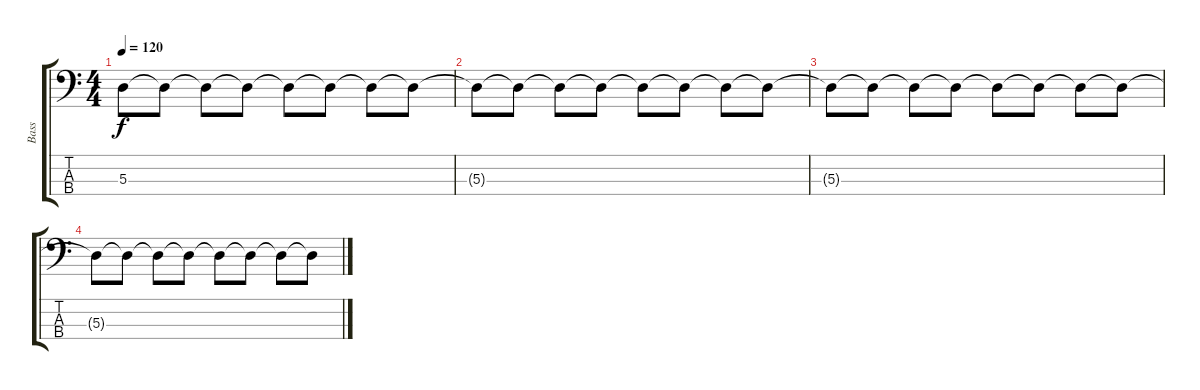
\track ("Bass" "Bass") {instrument electricbassfinger}
\staff {score tabs}
\tuning (G2 D2 A1 E1) {hide}
\ts (4 4)
\tempo 120
\clef f4
\ks c
5.3.8{dy f} 5.3{t}.8 5.3{t}.8 5.3{t}.8 5.3{t}.8 5.3{t}.8 5.3{t}.8 5.3{t}.8 |
5.3{t}.8 5.3{t}.8 5.3{t}.8 5.3{t}.8 5.3{t}.8 5.3{t}.8 5.3{t}.8 5.3{t}.8 |
5.3{t}.8 5.3{t}.8 5.3{t}.8 5.3{t}.8 5.3{t}.8 5.3{t}.8 5.3{t}.8 5.3{t}.8 |
5.3{t}.8 5.3{t}.8 5.3{t}.8 5.3{t}.8 5.3{t}.8 5.3{t}.8 5.3{t}.8 5.3{t}.8
